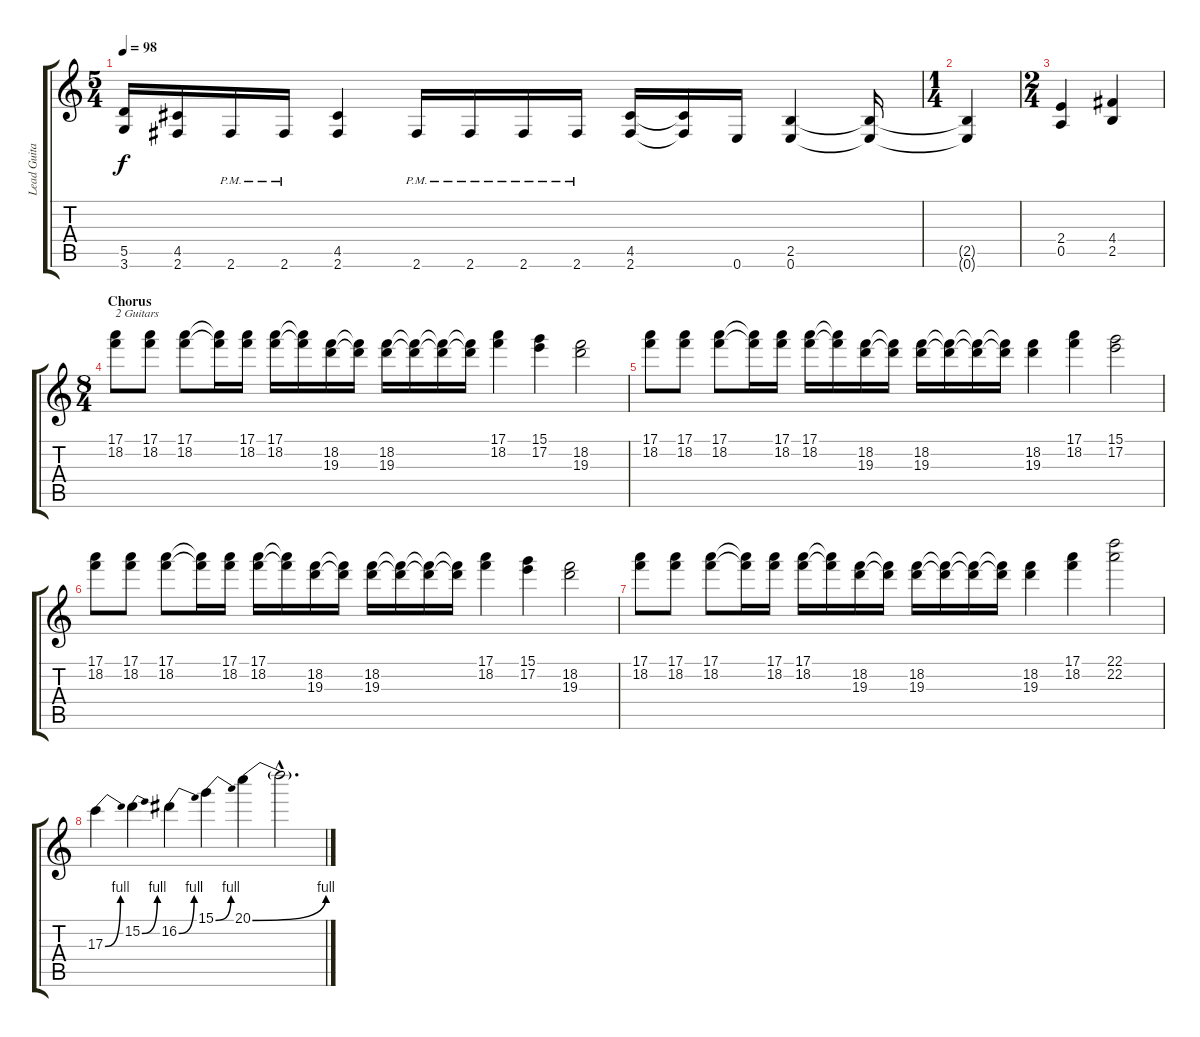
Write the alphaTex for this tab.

\track ("Lead Guitar" "Lead Guita") {instrument overdrivenguitar}
\staff {score tabs}
\tuning (E4 B3 G3 D3 A2 E2) {hide}
\ts (5 4)
\tempo 98
\clef g2
\ks c
(5.5 3.6).16{dy f} (4.5 2.6).16 2.6{pm}.16 2.6{pm}.16 (4.5 2.6).4 2.6{pm}.16 2.6{pm}.16 2.6{pm}.16 2.6{pm}.16 (4.5 2.6).16 (4.5{t} 2.6{t}).16 0.6.16 (2.5 0.6).4 (2.5{t} 0.6{t}).16 |
\ts (1 4)
(2.5{t} 0.6{t}).4 |
\ts (2 4)
(2.4 0.5).4 (4.4 2.5).4 |
\ts (8 4)
\section ("" "Chorus")
(17.1 18.2).8{txt "2 Guitars"} (17.1 18.2).8 (17.1 18.2).8 (17.1{t} 18.2{t}).16 (17.1 18.2).16 (17.1 18.2).16 (17.1{t} 18.2{t}).16 (18.2 19.3).16 (18.2{t} 19.3{t}).16 (18.2 19.3).16 (18.2{t} 19.3{t}).16 (18.2{t} 19.3{t}).16 (18.2{t} 19.3{t}).16 (17.1 18.2).4 (15.1 17.2).4 (18.2 19.3).2 |
(17.1 18.2).8 (17.1 18.2).8 (17.1 18.2).8 (17.1{t} 18.2{t}).16 (17.1 18.2).16 (17.1 18.2).16 (17.1{t} 18.2{t}).16 (18.2 19.3).16 (18.2{t} 19.3{t}).16 (18.2 19.3).16 (18.2{t} 19.3{t}).16 (18.2{t} 19.3{t}).16 (18.2{t} 19.3{t}).16 (18.2 19.3).4 (17.1 18.2).4 (15.1 17.2).2 |
(17.1 18.2).8 (17.1 18.2).8 (17.1 18.2).8 (17.1{t} 18.2{t}).16 (17.1 18.2).16 (17.1 18.2).16 (17.1{t} 18.2{t}).16 (18.2 19.3).16 (18.2{t} 19.3{t}).16 (18.2 19.3).16 (18.2{t} 19.3{t}).16 (18.2{t} 19.3{t}).16 (18.2{t} 19.3{t}).16 (17.1 18.2).4 (15.1 17.2).4 (18.2 19.3).2 |
(17.1 18.2).8 (17.1 18.2).8 (17.1 18.2).8 (17.1{t} 18.2{t}).16 (17.1 18.2).16 (17.1 18.2).16 (17.1{t} 18.2{t}).16 (18.2 19.3).16 (18.2{t} 19.3{t}).16 (18.2 19.3).16 (18.2{t} 19.3{t}).16 (18.2{t} 19.3{t}).16 (18.2{t} 19.3{t}).16 (18.2 19.3).4 (17.1 18.2).4 (22.1 22.2).2 |
17.3{be (bend 0 0 60 4)}.4 15.2{be (bend 0 0 60 4)}.4 16.2{be (bend 0 0 60 4)}.4 15.1{be (bend 0 0 60 4)}.4 20.1{be (bend 0 0 60 4)}.4 20.1{hac t}.2{d}
